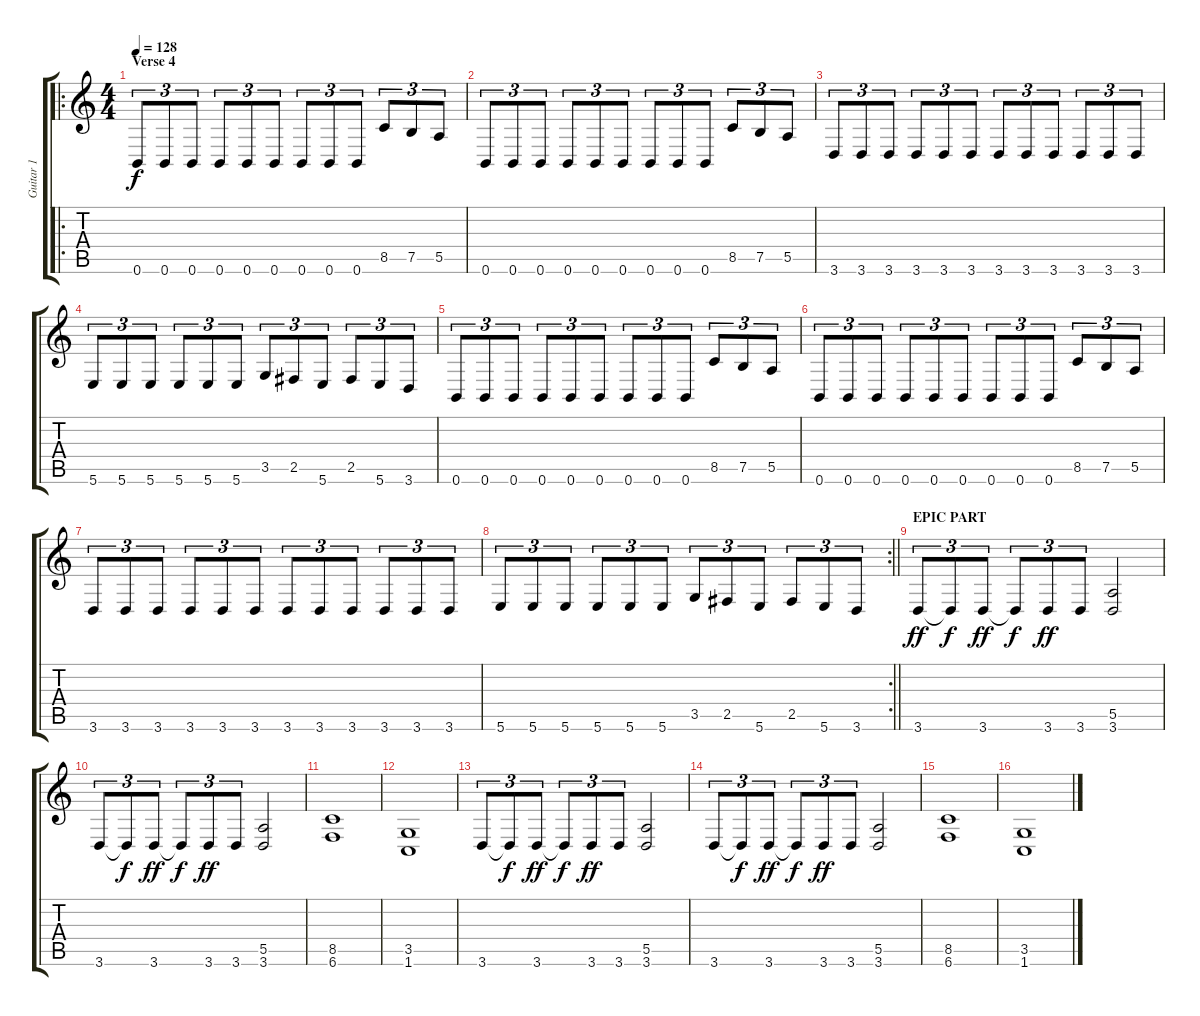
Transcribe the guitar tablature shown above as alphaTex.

\track ("Guitar 1" "Guitar 1") {instrument distortionguitar}
\staff {score tabs}
\tuning (B3 Gb3 D3 A2 E2 B1) {hide}
\ro
\ts (4 4)
\section ("" "Verse 4")
\tempo 128
\clef g2
\ks c
0.6.8{tu (3 2) dy f} 0.6.8{tu (3 2)} 0.6.8{tu (3 2)} 0.6.8{tu (3 2)} 0.6.8{tu (3 2)} 0.6.8{tu (3 2)} 0.6.8{tu (3 2)} 0.6.8{tu (3 2)} 0.6.8{tu (3 2)} 8.5.8{tu (3 2)} 7.5.8{tu (3 2)} 5.5.8{tu (3 2)} |
0.6.8{tu (3 2)} 0.6.8{tu (3 2)} 0.6.8{tu (3 2)} 0.6.8{tu (3 2)} 0.6.8{tu (3 2)} 0.6.8{tu (3 2)} 0.6.8{tu (3 2)} 0.6.8{tu (3 2)} 0.6.8{tu (3 2)} 8.5.8{tu (3 2)} 7.5.8{tu (3 2)} 5.5.8{tu (3 2)} |
3.6.8{tu (3 2)} 3.6.8{tu (3 2)} 3.6.8{tu (3 2)} 3.6.8{tu (3 2)} 3.6.8{tu (3 2)} 3.6.8{tu (3 2)} 3.6.8{tu (3 2)} 3.6.8{tu (3 2)} 3.6.8{tu (3 2)} 3.6.8{tu (3 2)} 3.6.8{tu (3 2)} 3.6.8{tu (3 2)} |
5.6.8{tu (3 2)} 5.6.8{tu (3 2)} 5.6.8{tu (3 2)} 5.6.8{tu (3 2)} 5.6.8{tu (3 2)} 5.6.8{tu (3 2)} 3.5.8{tu (3 2)} 2.5.8{tu (3 2)} 5.6.8{tu (3 2)} 2.5.8{tu (3 2)} 5.6.8{tu (3 2)} 3.6.8{tu (3 2)} |
0.6.8{tu (3 2)} 0.6.8{tu (3 2)} 0.6.8{tu (3 2)} 0.6.8{tu (3 2)} 0.6.8{tu (3 2)} 0.6.8{tu (3 2)} 0.6.8{tu (3 2)} 0.6.8{tu (3 2)} 0.6.8{tu (3 2)} 8.5.8{tu (3 2)} 7.5.8{tu (3 2)} 5.5.8{tu (3 2)} |
0.6.8{tu (3 2)} 0.6.8{tu (3 2)} 0.6.8{tu (3 2)} 0.6.8{tu (3 2)} 0.6.8{tu (3 2)} 0.6.8{tu (3 2)} 0.6.8{tu (3 2)} 0.6.8{tu (3 2)} 0.6.8{tu (3 2)} 8.5.8{tu (3 2)} 7.5.8{tu (3 2)} 5.5.8{tu (3 2)} |
3.6.8{tu (3 2)} 3.6.8{tu (3 2)} 3.6.8{tu (3 2)} 3.6.8{tu (3 2)} 3.6.8{tu (3 2)} 3.6.8{tu (3 2)} 3.6.8{tu (3 2)} 3.6.8{tu (3 2)} 3.6.8{tu (3 2)} 3.6.8{tu (3 2)} 3.6.8{tu (3 2)} 3.6.8{tu (3 2)} |
\rc 2
\barLineRight lightlight
5.6.8{tu (3 2)} 5.6.8{tu (3 2)} 5.6.8{tu (3 2)} 5.6.8{tu (3 2)} 5.6.8{tu (3 2)} 5.6.8{tu (3 2)} 3.5.8{tu (3 2)} 2.5.8{tu (3 2)} 5.6.8{tu (3 2)} 2.5.8{tu (3 2)} 5.6.8{tu (3 2)} 3.6.8{tu (3 2)} |
\section ("" "EPIC PART")
3.6.8{tu (3 2) dy ff} 3.6{t}.8{tu (3 2) dy f} 3.6.8{tu (3 2) dy ff} 3.6{t}.8{tu (3 2) dy f} 3.6.8{tu (3 2) dy ff} 3.6.8{tu (3 2)} (5.5 3.6).2 |
3.6.8{tu (3 2)} 3.6{t}.8{tu (3 2) dy f} 3.6.8{tu (3 2) dy ff} 3.6{t}.8{tu (3 2) dy f} 3.6.8{tu (3 2) dy ff} 3.6.8{tu (3 2)} (5.5 3.6).2 |
(8.5 6.6).1 |
(3.5 1.6).1 |
3.6.8{tu (3 2)} 3.6{t}.8{tu (3 2) dy f} 3.6.8{tu (3 2) dy ff} 3.6{t}.8{tu (3 2) dy f} 3.6.8{tu (3 2) dy ff} 3.6.8{tu (3 2)} (5.5 3.6).2 |
3.6.8{tu (3 2)} 3.6{t}.8{tu (3 2) dy f} 3.6.8{tu (3 2) dy ff} 3.6{t}.8{tu (3 2) dy f} 3.6.8{tu (3 2) dy ff} 3.6.8{tu (3 2)} (5.5 3.6).2 |
(8.5 6.6).1 |
(3.5 1.6).1
